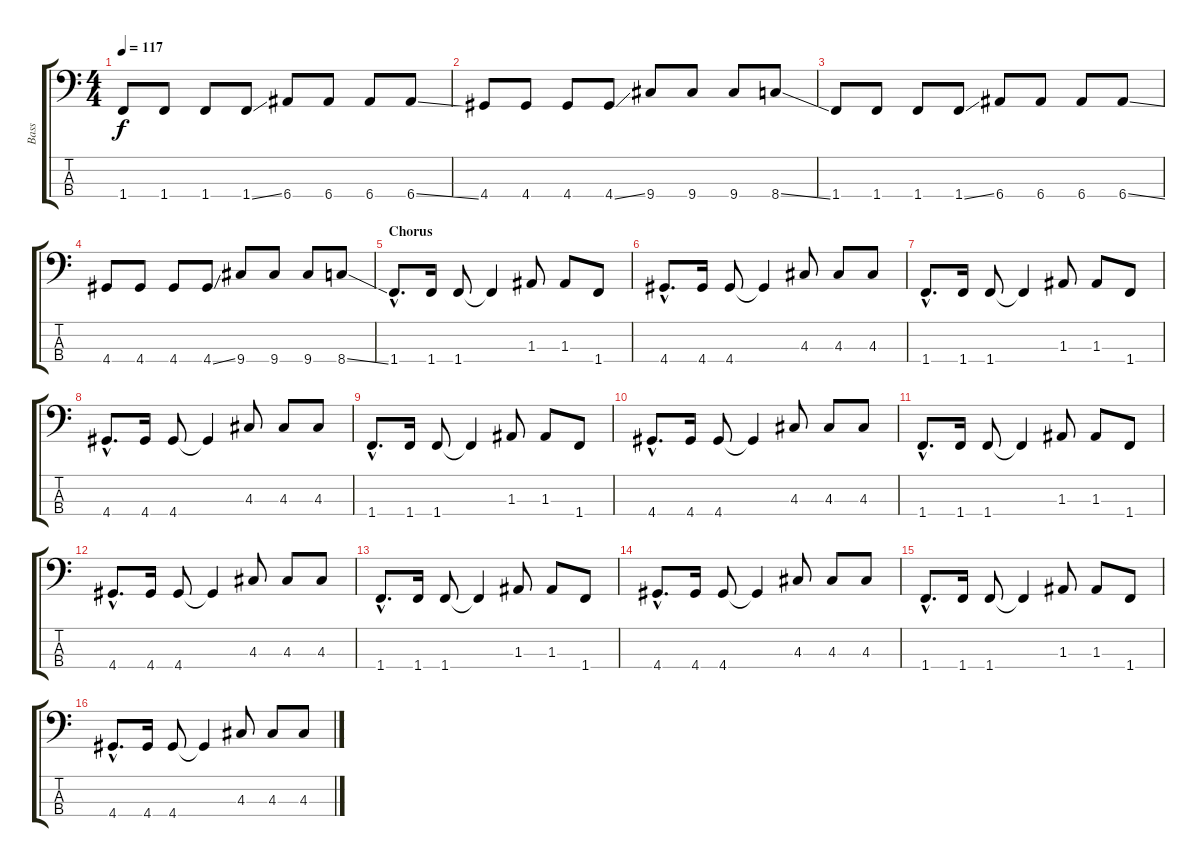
\track ("Bass" "Bass") {instrument electricbassfinger}
\staff {score tabs}
\tuning (G2 D2 A1 E1) {hide}
\ts (4 4)
\tempo 117
\clef f4
\ks c
1.4.8{dy f} 1.4.8 1.4.8 1.4{ss}.8 6.4.8 6.4.8 6.4.8 6.4{ss}.8 |
4.4.8 4.4.8 4.4.8 4.4{ss}.8 9.4.8 9.4.8 9.4.8 8.4{ss}.8 |
1.4.8 1.4.8 1.4.8 1.4{ss}.8 6.4.8 6.4.8 6.4.8 6.4{ss}.8 |
4.4.8 4.4.8 4.4.8 4.4{ss}.8 9.4.8 9.4.8 9.4.8 8.4{ss}.8 |
\section ("" "Chorus")
1.4{hac}.8{d} 1.4.16 1.4.8 1.4{t}.4 1.3.8 1.3.8 1.4.8 |
4.4{hac}.8{d} 4.4.16 4.4.8 4.4{t}.4 4.3.8 4.3.8 4.3.8 |
1.4{hac}.8{d} 1.4.16 1.4.8 1.4{t}.4 1.3.8 1.3.8 1.4.8 |
4.4{hac}.8{d} 4.4.16 4.4.8 4.4{t}.4 4.3.8 4.3.8 4.3.8 |
1.4{hac}.8{d} 1.4.16 1.4.8 1.4{t}.4 1.3.8 1.3.8 1.4.8 |
4.4{hac}.8{d} 4.4.16 4.4.8 4.4{t}.4 4.3.8 4.3.8 4.3.8 |
1.4{hac}.8{d} 1.4.16 1.4.8 1.4{t}.4 1.3.8 1.3.8 1.4.8 |
4.4{hac}.8{d} 4.4.16 4.4.8 4.4{t}.4 4.3.8 4.3.8 4.3.8 |
1.4{hac}.8{d} 1.4.16 1.4.8 1.4{t}.4 1.3.8 1.3.8 1.4.8 |
4.4{hac}.8{d} 4.4.16 4.4.8 4.4{t}.4 4.3.8 4.3.8 4.3.8 |
1.4{hac}.8{d} 1.4.16 1.4.8 1.4{t}.4 1.3.8 1.3.8 1.4.8 |
4.4{hac}.8{d} 4.4.16 4.4.8 4.4{t}.4 4.3.8 4.3.8 4.3.8
